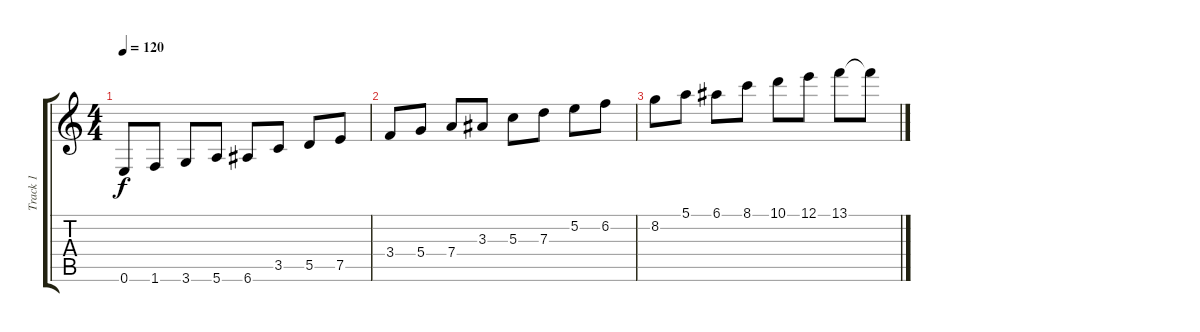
\track ("Track 1" "Track 1") {instrument acousticguitarsteel}
\staff {score tabs}
\tuning (E4 B3 G3 D3 A2 E2) {hide}
\ts (4 4)
\tempo 120
\clef g2
\ks c
0.6.8{dy f instrument acousticguitarsteel} 1.6.8 3.6.8 5.6.8 6.6.8 3.5.8 5.5.8 7.5.8 |
3.4.8 5.4.8 7.4.8 3.3.8 5.3.8 7.3.8 5.2.8 6.2.8 |
8.2.8 5.1.8 6.1.8 8.1.8 10.1.8 12.1.8 13.1.8 13.1{t}.8
